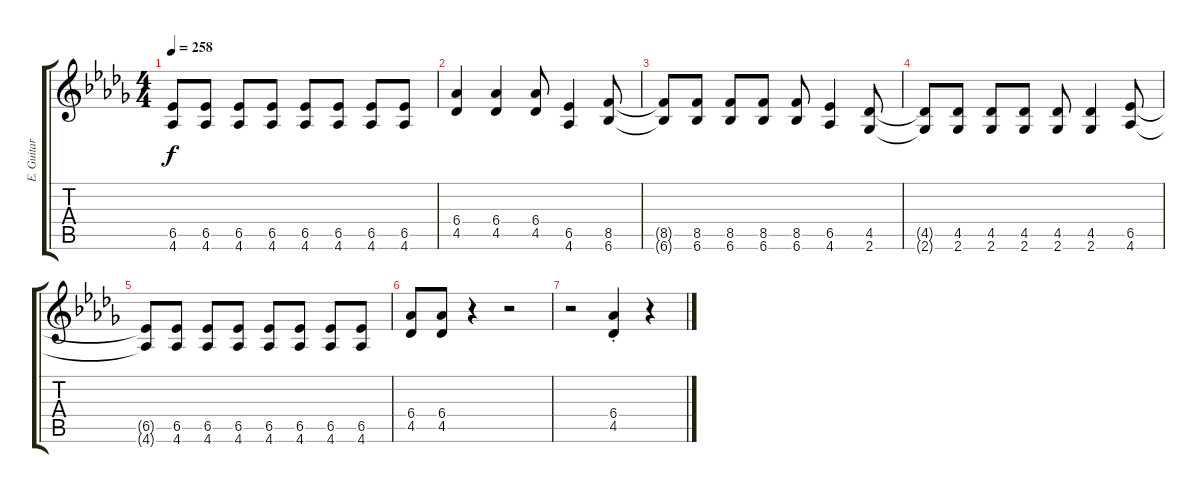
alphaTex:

\track ("E. Guitar III" "E. Guitar ") {instrument overdrivenguitar}
\staff {score tabs}
\tuning (E4 B3 G3 D3 A2 E2) {hide}
\ts (4 4)
\tempo 258
\clef g2
\ks db
(6.5{t} 4.6{t}).8{dy f} (6.5 4.6).8 (6.5 4.6).8 (6.5 4.6).8 (6.5 4.6).8 (6.5 4.6).8 (6.5 4.6).8 (6.5 4.6).8 |
(6.4 4.5).4 (6.4 4.5).4 (6.4 4.5).8 (6.5 4.6).4 (8.5 6.6).8 |
(8.5{t} 6.6{t}).8 (8.5 6.6).8 (8.5 6.6).8 (8.5 6.6).8 (8.5 6.6).8 (6.5 4.6).4 (4.5 2.6).8 |
(4.5{t} 2.6{t}).8 (4.5 2.6).8 (4.5 2.6).8 (4.5 2.6).8 (4.5 2.6).8 (4.5 2.6).4 (6.5 4.6).8 |
(6.5{t} 4.6{t}).8 (6.5 4.6).8 (6.5 4.6).8 (6.5 4.6).8 (6.5 4.6).8 (6.5 4.6).8 (6.5 4.6).8 (6.5 4.6).8 |
(6.4 4.5).8 (6.4 4.5).8 r.4 r.2 |
r.2 (6.4{st} 4.5{st}).4 r.4
